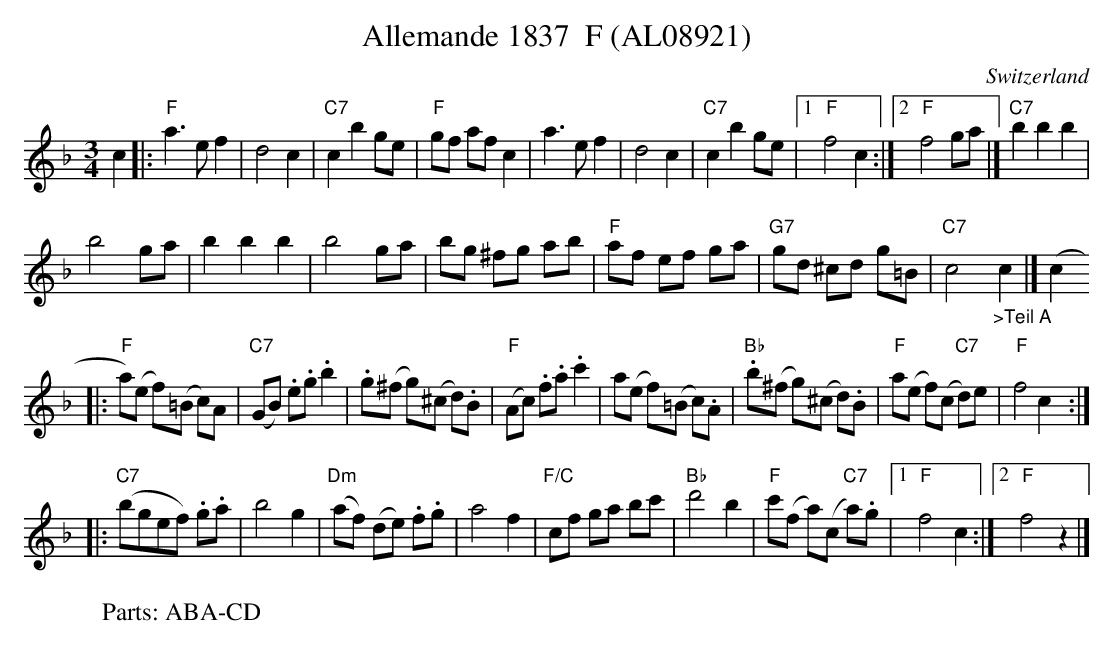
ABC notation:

X:1
T: Allemande 1837  F (AL08921)
M:3/4
L:1/8
K:F %%MIDI gchordon
c2 |: "F"a3ef2 | d4c2 | "C7"c2b2ge | "F"gf afc2 | a3ef2 | d4c2 | "C7"c2b2ge |1 "F"f4c2 :|2"F"f4ga |] "C7"b2b2b2 |
b4ga | b2b2b2 | b4ga | bg ^fg ab | "F"af ef ga | "G7"gd ^cd g=B | "C7"c4"_>Teil A"c2 |] (c2
|: "F"a)(e f)(=B c)A  | ("C7"GB) .e.g .b2 | .g(^f g)(^c d).B | ("F"Ac) .f.a .c'2 | a(e f)(=B c).A | "Bb".b(^f g)(^c d).B | "F"a(e f)(c "C7"d)e | "F"f4c2::
("C7"bgef) .g.a | b4g2 | ("Dm"af) (de) .f.g | a4f2 | "F/C"cf ga bc' | "Bb"d'4b2 | "F"c'(f a)(c "C7"a).g |1 "F"f4c2 :|2 "F"f4z2 |]
W: Parts: ABA-CD
